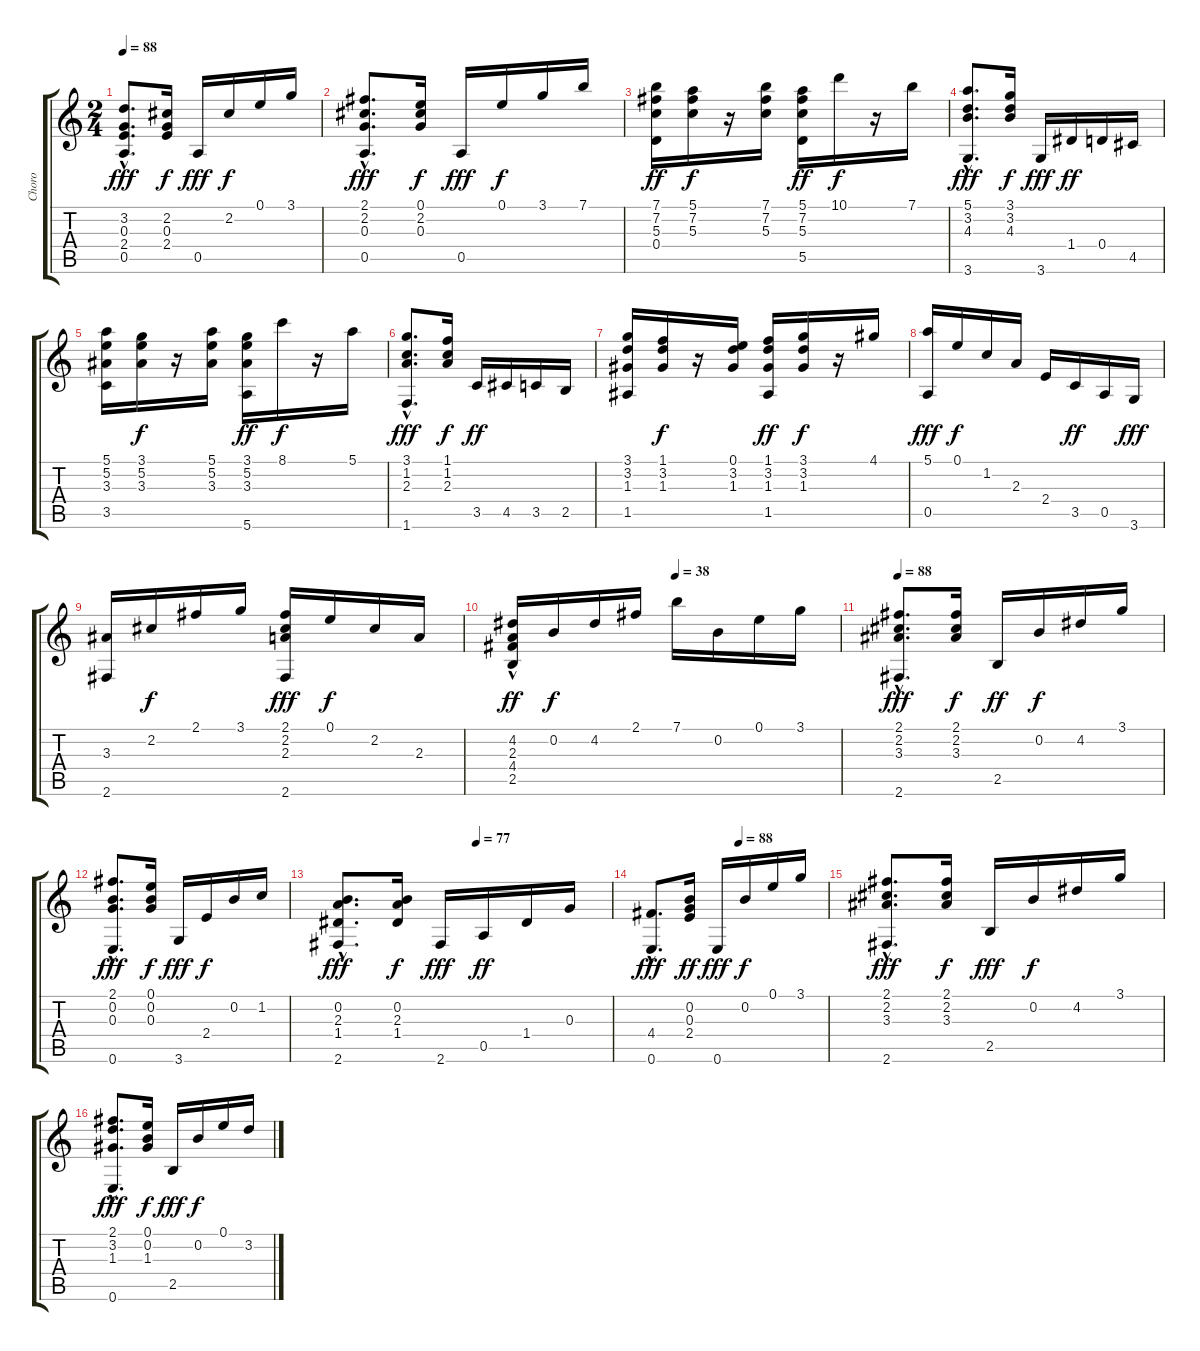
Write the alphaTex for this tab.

\track ("Choro" "Choro") {instrument acousticguitarnylon}
\staff {score tabs}
\tuning (E4 B3 G3 D3 A2 E2) {hide}
\ts (2 4)
\tempo 88
\clef g2
\ks c
(3.2{hac} 0.3{hac} 2.4{hac} 0.5).8{d dy fff} (2.2 0.3 2.4).16{dy f} 0.5.16{dy fff} 2.2.16{dy f} 0.1.16 3.1.16 |
(2.1{hac} 2.2{hac} 0.3{hac} 0.5).8{d dy fff} (0.1 2.2 0.3).16{dy f} 0.5.16{dy fff} 0.1.16{dy f} 3.1.16 7.1.16 |
(7.1 7.2 5.3 0.4).16{dy ff} (5.1 7.2 5.3).16{dy f} r.16 (7.1 7.2 5.3).16 (5.1 7.2 5.3 5.5).16{dy ff} 10.1.16{dy f} r.16 7.1.16 |
(5.1{hac} 3.2{hac} 4.3{hac} 3.6).8{d dy fff} (3.1 3.2 4.3).16{dy f} 3.6.16{dy fff} 1.4.16{dy ff} 0.4.16 4.5.16 |
(5.1 5.2 3.3 3.5).16 (3.1 5.2 3.3).16{dy f} r.16 (5.1 5.2 3.3).16 (3.1 5.2 3.3 5.6).16{dy ff} 8.1.16{dy f} r.16 5.1.16 |
(3.1{hac} 1.2{hac} 2.3{hac} 1.6).8{d dy fff} (1.1 1.2 2.3).16{dy f} 3.5.16{dy ff} 4.5.16 3.5.16 2.5.16 |
(3.1 3.2 1.3 1.5).16 (1.1 3.2 1.3).16{dy f} r.16 (0.1 3.2 1.3).16 (1.1 3.2 1.3 1.5).16{dy ff} (3.1 3.2 1.3).16{dy f} r.16 4.1.16 |
(5.1 0.5).16{dy fff} 0.1.16{dy f} 1.2.16 2.3.16 2.4.16 3.5.16{dy ff} 0.5.16 3.6.16{dy fff} |
(3.3 2.6).16 2.2.16{dy f} 2.1.16 3.1.16 (2.1 2.2 2.3 2.6).16{dy fff} 0.1.16{dy f} 2.2.16 2.3.16 |
\tempo (38 0.5)
(4.2 2.3 4.4 2.5{hac}).16{dy ff} 0.2.16{dy f} 4.2.16 2.1.16 7.1.16 0.2.16 0.1.16 3.1.16 |
\tempo 88
(2.1{hac} 2.2{hac} 3.3{hac} 2.6).8{d dy fff} (2.1 2.2 3.3).16{dy f} 2.5.16{dy ff} 0.2.16{dy f} 4.2.16 3.1.16 |
(2.1{hac} 0.2{hac} 0.3{hac} 0.6).8{d dy fff} (0.1 0.2 0.3).16{dy f} 3.6.16{dy fff} 2.4.16{dy f} 0.2.16 1.2.16 |
\tempo (77 0.5)
(0.2{hac} 2.3{hac} 1.4{hac} 2.6).8{d dy fff} (0.2 2.3 1.4).16{dy f} 2.6.16{dy fff} 0.5.16{dy ff} 1.4.16 0.3.16 |
\tempo (88 0.5)
(4.4{hac} 0.6).8{d dy fff} (0.2 0.3 2.4).16{dy ff} 0.6.16{dy fff} 0.2.16{dy f} 0.1.16 3.1.16 |
(2.1{hac} 2.2{hac} 3.3{hac} 2.6).8{d dy fff} (2.1 2.2 3.3).16{dy f} 2.5.16{dy fff} 0.2.16{dy f} 4.2.16 3.1.16 |
(2.1{hac} 3.2{hac} 1.3{hac} 0.6).8{d dy fff} (0.1 0.2 1.3).16{dy f} 2.5.16{dy fff} 0.2.16{dy f} 0.1.16 3.2.16
